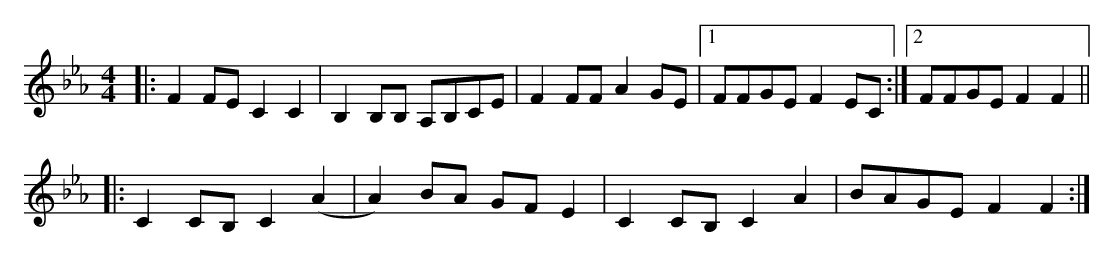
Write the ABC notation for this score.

X:1
M:4/4
K:Fdor
|: F2FE C2C2, | B,2B,B, A,B,CE | F2FF A2GE |1 FFGE F2EC :|2 FFGE F2F2 ||
|: C2CB, C2(A2 | A2)BA GFE2 | C2CB, C2A2 | BAGE F2F2 :|
